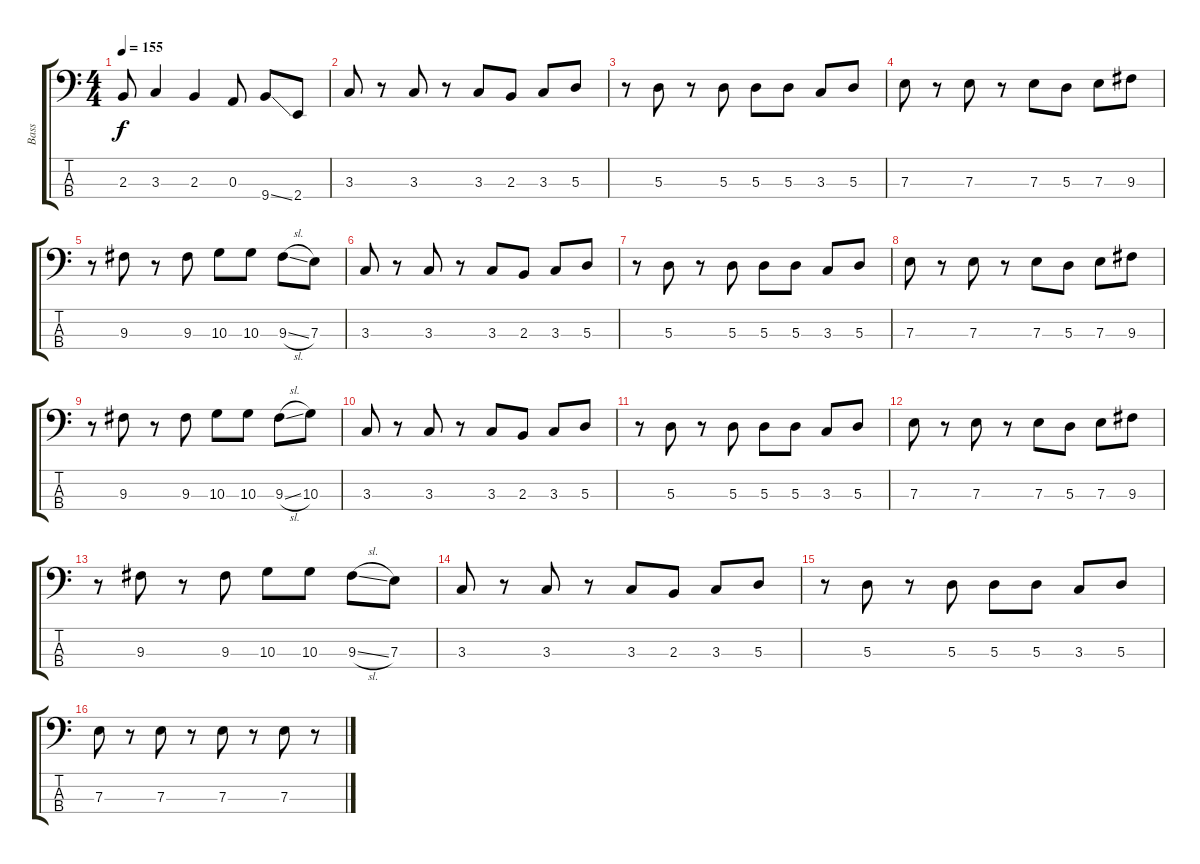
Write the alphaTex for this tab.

\track ("Bass" "Bass") {instrument electricbassfinger}
\staff {score tabs}
\tuning (G2 D2 A1 D1) {hide}
\ts (4 4)
\tempo 155
\clef f4
\ks c
2.3{t}.8{dy f} 3.3.4 2.3.4 0.3.8 9.4{ss}.8 2.4.8 |
3.3.8 r.8 3.3.8 r.8 3.3.8 2.3.8 3.3.8 5.3.8 |
r.8 5.3.8 r.8 5.3.8 5.3.8 5.3.8 3.3.8 5.3.8 |
7.3.8 r.8 7.3.8 r.8 7.3.8 5.3.8 7.3.8 9.3.8 |
r.8 9.3.8 r.8 9.3.8 10.3.8 10.3.8 9.3{sl}.8 7.3.8 |
3.3.8 r.8 3.3.8 r.8 3.3.8 2.3.8 3.3.8 5.3.8 |
r.8 5.3.8 r.8 5.3.8 5.3.8 5.3.8 3.3.8 5.3.8 |
7.3.8 r.8 7.3.8 r.8 7.3.8 5.3.8 7.3.8 9.3.8 |
r.8 9.3.8 r.8 9.3.8 10.3.8 10.3.8 9.3{sl}.8 10.3.8 |
3.3.8 r.8 3.3.8 r.8 3.3.8 2.3.8 3.3.8 5.3.8 |
r.8 5.3.8 r.8 5.3.8 5.3.8 5.3.8 3.3.8 5.3.8 |
7.3.8 r.8 7.3.8 r.8 7.3.8 5.3.8 7.3.8 9.3.8 |
r.8 9.3.8 r.8 9.3.8 10.3.8 10.3.8 9.3{sl}.8 7.3.8 |
3.3.8 r.8 3.3.8 r.8 3.3.8 2.3.8 3.3.8 5.3.8 |
r.8 5.3.8 r.8 5.3.8 5.3.8 5.3.8 3.3.8 5.3.8 |
7.3.8 r.8 7.3.8 r.8 7.3.8 r.8 7.3.8 r.8
